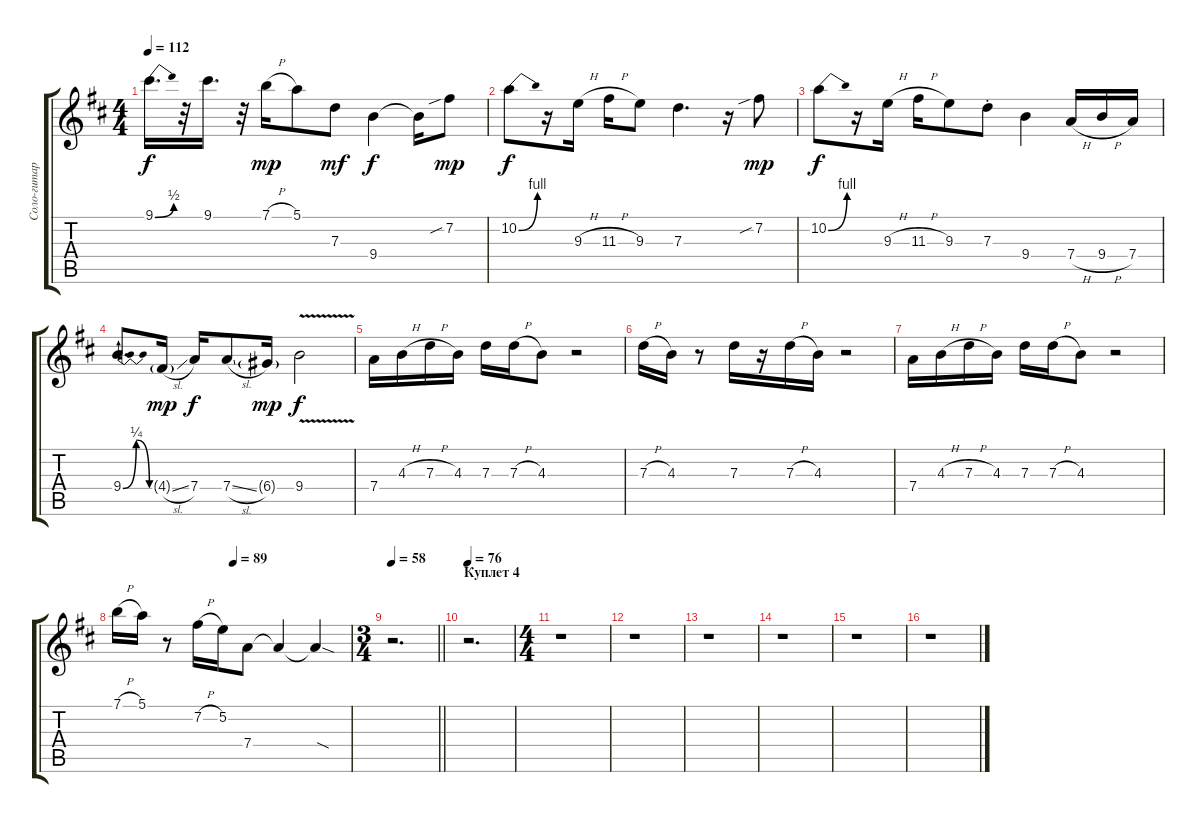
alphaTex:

\track ("Соло-гитара (А.Макаревич)" "Соло-гитар") {instrument distortionguitar}
\staff {score tabs}
\tuning (E4 B3 G3 D3 A2 E2) {hide}
\ts (4 4)
\tempo 112
\clef g2
\ks bminor
9.1{be (bend 0 0 60 2)}.16{d dy f} r.32 9.1.16{d} r.32 7.1{h}.16{dy mp} 5.1.8 7.3.8{dy mf} 9.4.4{dy f} 9.4{t}.16 7.2{sib}.8{dy mp} |
10.2{be (bend 0 0 60 4)}.8{dy f} r.16 9.3{h}.16 11.3{h}.16 9.3.8 7.3.4{d} r.16 7.2{sib}.8{dy mp} |
10.2{be (bend 0 0 60 4)}.8{dy f} r.16 9.3{h}.16 11.3{h}.16 9.3.8 7.3{st}.8 9.4.4 7.4{h}.16 9.4{h}.16 7.4.16 |
9.4{be (bendrelease 0 0 15 1 15 1 60 0)}.8{d} 4.4{sl g}.16{dy mp} 7.4.16{dy f} 7.4{sl}.8 6.4{g}.16{dy mp} 9.4{v}.2{dy f} |
7.4.16 4.3{h}.16 7.3{h}.16 4.3.16 7.3.16 7.3{h}.16 4.3.8 r.2 |
7.3{h}.16 4.3.16 r.8 7.3.16 r.16 7.3{h}.16 4.3.16 r.2 |
7.4.16 4.3{h}.16 7.3{h}.16 4.3.16 7.3.16 7.3{h}.16 4.3.8 r.2 |
\tempo (89 0.5)
7.1{h}.16 5.1.16 r.8 7.2{h}.16 5.2.16 7.4.8 7.4{t}.4 7.4{sod t}.4 |
\ts (3 4)
\tempo 58
\barLineRight lightlight
r.2{d} |
\section ("" "Куплет 4")
\tempo 76
r.2{d} |
\ts (4 4)
r.1 |
r.1 |
r.1 |
r.1 |
r.1 |
r.1
